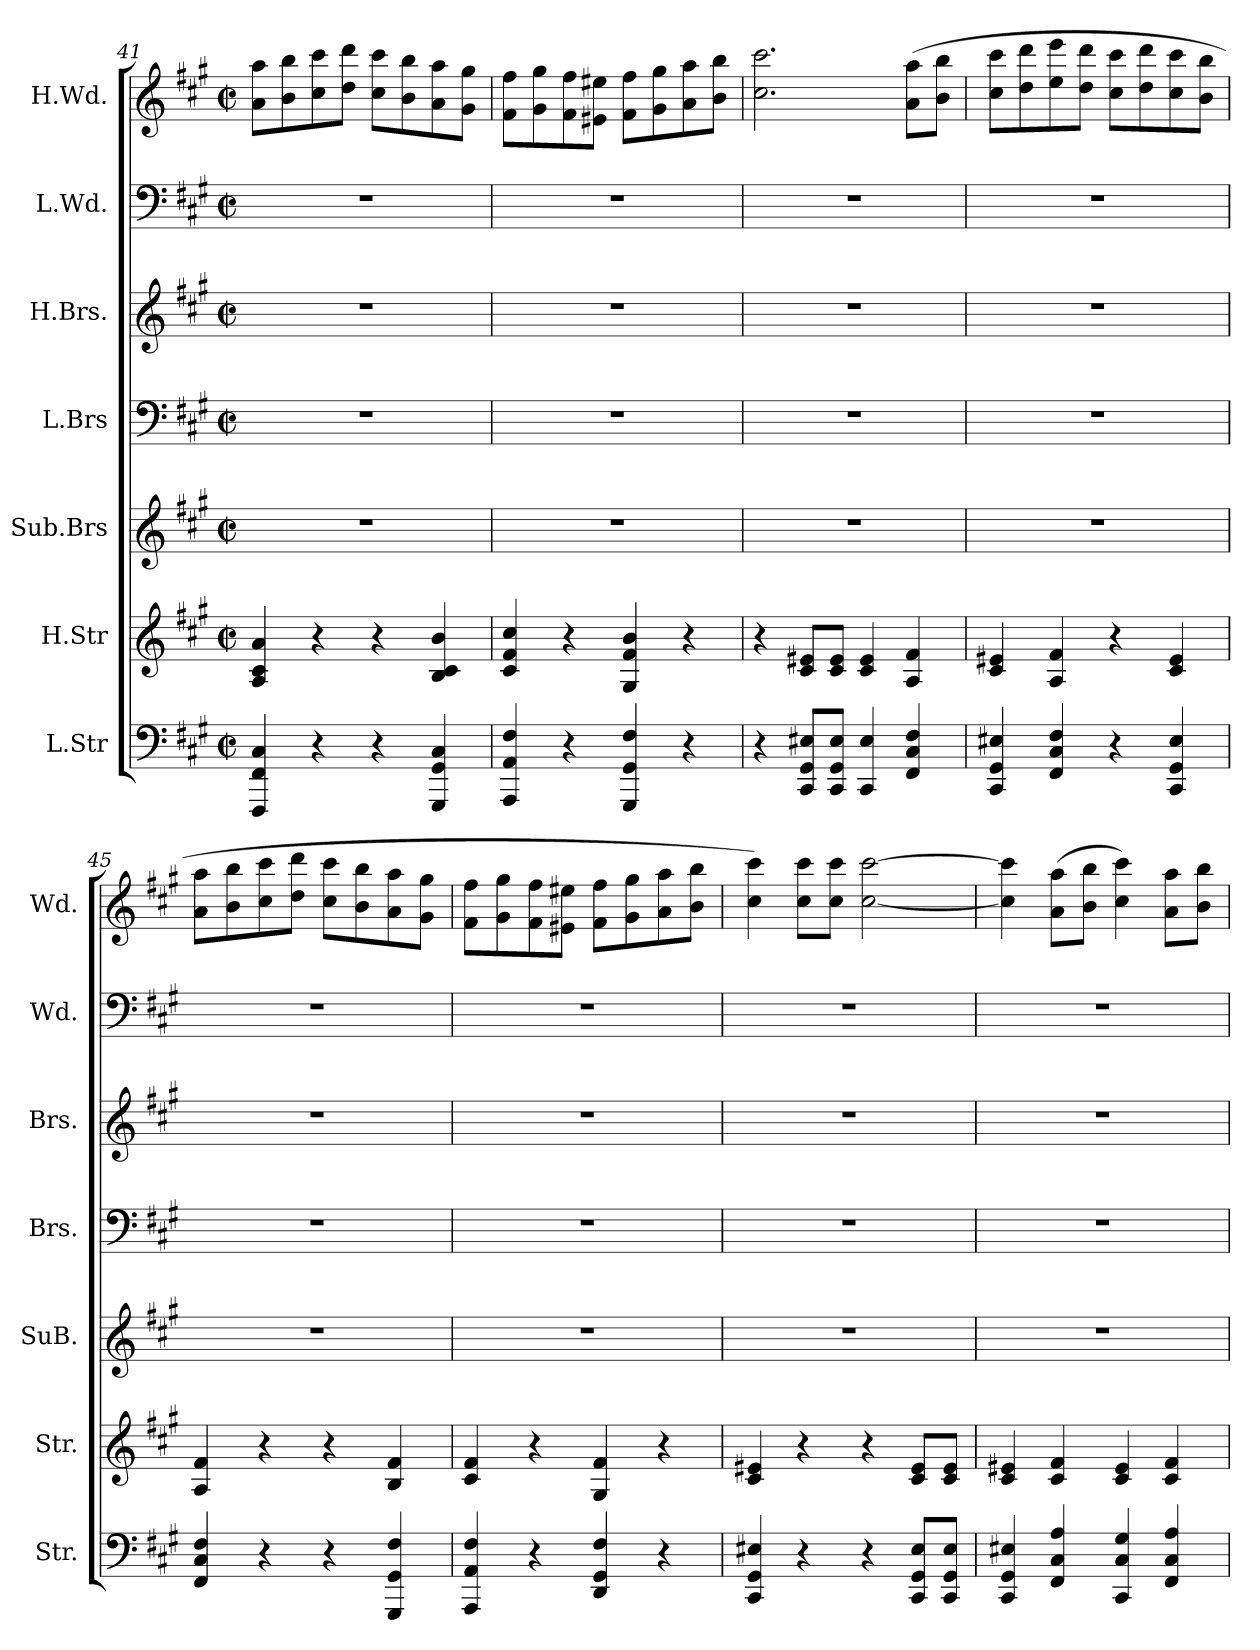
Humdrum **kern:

**kern	**kern	**kern	**kern	**kern	**kern	**kern
*part7	*part6	*part5	*part4	*part3	*part2	*part1
*staff7	*staff6	*staff5	*staff4	*staff3	*staff2	*staff1
*I"L.Str	*I"H.Str	*I"Sub.Brs	*I"L.Brs	*I"H.Brs.	*I"L.Wd.	*I"H.Wd.
*I'Str.	*I'Str.	*I'SuB.	*I'Brs.	*I'Brs.	*I'Wd.	*I'Wd.
!!LO:PB:g=z
*clefF4	*clefG2	*clefG2	*clefF4	*clefG2	*clefF4	*clefG2
*k[f#c#g#]	*k[f#c#g#]	*k[f#c#g#]	*k[f#c#g#]	*k[f#c#g#]	*k[f#c#g#]	*k[f#c#g#]
*M2/2	*M2/2	*M2/2	*M2/2	*M2/2	*M2/2	*M2/2
*met(c|)	*met(c|)	*met(c|)	*met(c|)	*met(c|)	*met(c|)	*met(c|)
=41	=41	=41	=41	=41	=41	=41
4FFF#/ 4FF#/ 4C#/	4A/ 4c#/ 4a/	1r	1r	1r	1r	8a\ 8aa\L
.	.	.	.	.	.	8b\ 8bb\
4r	4r	.	.	.	.	8cc#\ 8ccc#\
.	.	.	.	.	.	8dd\ 8ddd\J
4r	4r	.	.	.	.	8cc#\ 8ccc#\L
.	.	.	.	.	.	8b\ 8bb\
4GGG#/ 4GG#/ 4C#/	4B/ 4c#/ 4b/	.	.	.	.	8a\ 8aa\
.	.	.	.	.	.	8g#\ 8gg#\J
=42	=42	=42	=42	=42	=42	=42
4AAA/ 4AA/ 4F#/	4c#/ 4f#/ 4cc#/	1r	1r	1r	1r	8f#\ 8ff#\L
.	.	.	.	.	.	8g#\ 8gg#\
4r	4r	.	.	.	.	8f#\ 8ff#\
.	.	.	.	.	.	8e#X\ 8ee#X\J
4GGG#/ 4GG#/ 4F#/	4G#/ 4f#/ 4b/	.	.	.	.	8f#\ 8ff#\L
.	.	.	.	.	.	8g#\ 8gg#\
4r	4r	.	.	.	.	8a\ 8aa\
.	.	.	.	.	.	8b\ 8bb\J
=43	=43	=43	=43	=43	=43	=43
4r	4r	1r	1r	1r	1r	2.cc#\ 2.ccc#\
8CC#/ 8GG#/ 8E#X/L	8c#/ 8e#X/L	.	.	.	.	.
8CC#/ 8GG#/ 8E#/J	8c#/ 8e#/J	.	.	.	.	.
4CC#/ 4E#/	4c#/ 4e#/	.	.	.	.	.
4FF#/ 4C#/ 4F#/	4A/ 4f#/	.	.	.	.	(8a\ 8aa\L
.	.	.	.	.	.	8b\ 8bb\J
=44	=44	=44	=44	=44	=44	=44
4CC#/ 4GG#/ 4E#X/	4c#/ 4e#X/	1r	1r	1r	1r	8cc#\ 8ccc#\L
.	.	.	.	.	.	8dd\ 8ddd\
4FF#/ 4C#/ 4F#/	4A/ 4f#/	.	.	.	.	8ee\ 8eee\
.	.	.	.	.	.	8dd\ 8ddd\J
4r	4r	.	.	.	.	8cc#\ 8ccc#\L
.	.	.	.	.	.	8dd\ 8ddd\
4CC#/ 4GG#/ 4E#/	4c#/ 4e#/	.	.	.	.	8cc#\ 8ccc#\
.	.	.	.	.	.	8b\ 8bb\J
!!LO:LB:g=z
=45	=45	=45	=45	=45	=45	=45
4FF#/ 4C#/ 4F#/	4A/ 4f#/	1r	1r	1r	1r	8a\ 8aa\L
.	.	.	.	.	.	8b\ 8bb\
4r	4r	.	.	.	.	8cc#\ 8ccc#\
.	.	.	.	.	.	8dd\ 8ddd\J
4r	4r	.	.	.	.	8cc#\ 8ccc#\L
.	.	.	.	.	.	8b\ 8bb\
4GGG#/ 4GG#/ 4F#/	4B/ 4f#/	.	.	.	.	8a\ 8aa\
.	.	.	.	.	.	8g#\ 8gg#\J
=46	=46	=46	=46	=46	=46	=46
4AAA/ 4AA/ 4F#/	4c#/ 4f#/	1r	1r	1r	1r	8f#\ 8ff#\L
.	.	.	.	.	.	8g#\ 8gg#\
4r	4r	.	.	.	.	8f#\ 8ff#\
.	.	.	.	.	.	8e#X\ 8ee#X\J
4DD/ 4GG#/ 4F#/	4G#/ 4f#/	.	.	.	.	8f#\ 8ff#\L
.	.	.	.	.	.	8g#\ 8gg#\
4r	4r	.	.	.	.	8a\ 8aa\
.	.	.	.	.	.	8b\ 8bb\J
=47	=47	=47	=47	=47	=47	=47
4CC#/ 4GG#/ 4E#X/	4c#/ 4e#X/	1r	1r	1r	1r	4cc#\ 4ccc#\)
4r	4r	.	.	.	.	8cc#\ 8ccc#\L
.	.	.	.	.	.	8cc#\ 8ccc#\J
4r	4r	.	.	.	.	[2cc#\ [2ccc#\
8CC#/ 8GG#/ 8E#/L	8c#/ 8e#/L	.	.	.	.	.
8CC#/ 8GG#/ 8E#/J	8c#/ 8e#/J	.	.	.	.	.
=48	=48	=48	=48	=48	=48	=48
4CC#/ 4GG#/ 4E#X/	4c#/ 4e#X/	1r	1r	1r	1r	4cc#\] 4ccc#\]
4FF#/ 4C#/ 4A/	4c#/ 4f#/	.	.	.	.	(8a\ 8aa\L
.	.	.	.	.	.	8b\ 8bb\J
4CC#/ 4C#/ 4G#/	4c#/ 4e#/	.	.	.	.	4cc#\ 4ccc#\)
4FF#/ 4C#/ 4A/	4c#/ 4f#/	.	.	.	.	8a\ 8aa\L
.	.	.	.	.	.	8b\ 8bb\J
=	=	=	=	=	=	=
*-	*-	*-	*-	*-	*-	*-
